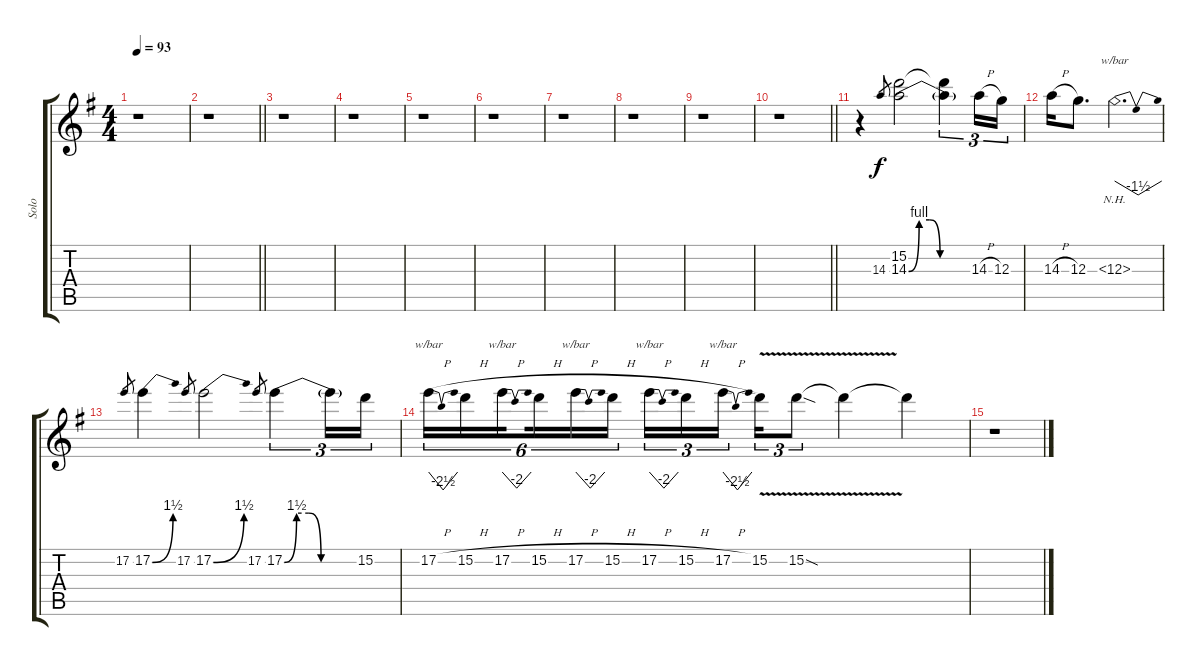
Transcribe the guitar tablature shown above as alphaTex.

\track ("Solo" "Solo") {instrument overdrivenguitar}
\staff {score tabs}
\tuning (E4 B3 G3 D3 A2 E2) {hide}
\ts (4 4)
\tempo 93
\clef g2
\ks g
r.1{dy f} |
\barLineRight lightlight
r.1 |
r.1 |
r.1 |
r.1 |
r.1 |
r.1 |
r.1 |
r.1 |
\barLineRight lightlight
r.1 |
r.4 14.3.8{gr} (15.2 14.3{be (custom 0 0 10 4 20 4 30 0 60 0)}).2 (15.2{t} 14.3{t}).4{tu (3 2)} 14.3{h}.16{tu (3 2)} 12.3.16{tu (3 2)} |
14.3{h}.16 12.3.8{d} 12.3{nh}.2{d tbe (dip default 0 0 30 -6 60 0)} |
17.2.8{gr} 17.2{be (bend 0 0 60 6)}.4 17.2.8{gr} 17.2{be (bend 0 0 60 6)}.2 17.2.8{gr} 17.2{be (custom 0 0 10 6 20 6 30 0 60 0)}.4{tu (3 2)} 17.2{t}.16{tu (3 2)} 15.2.16{tu (3 2)} |
17.2{h}.16{tu (6 4) tbe (dip default 0 0 30 -10 60 0)} 15.2{h}.16{tu (6 4)} 17.2{h}.16{tu (6 4) tbe (dip default 0 0 30 -8 60 0) beam splitsecondary} 15.2{h}.16{tu (6 4)} 17.2{h}.16{tu (6 4) tbe (dip default 0 0 30 -8 60 0)} 15.2{h}.16{tu (6 4)} 17.2{h}.16{tu (3 2) tbe (dip default 0 0 30 -8 60 0)} 15.2{h}.16{tu (3 2)} 17.2{h}.16{tu (3 2) tbe (dip default 0 0 30 -10 60 0) beam splitsecondary} 15.2{v}.16{tu (3 2)} 15.2{v sod}.8{tu (3 2)} 15.2{t}.4 15.2{t}.4 |
r.1
